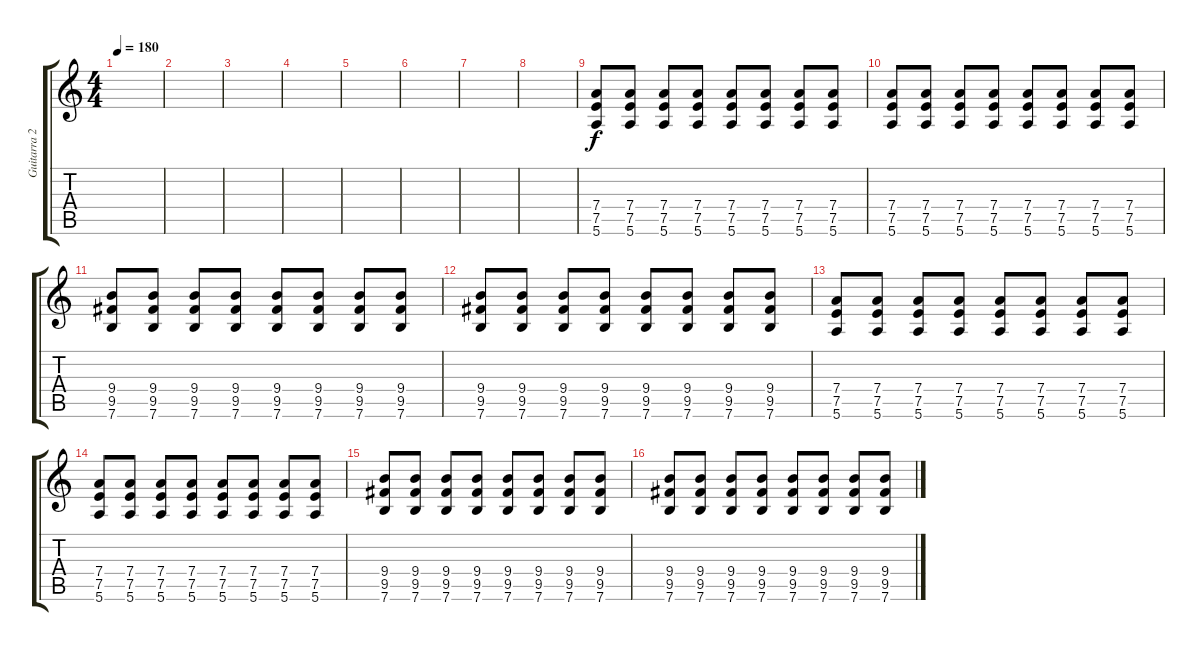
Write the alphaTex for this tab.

\track ("Guitarra 2" "Guitarra 2") {instrument distortionguitar}
\staff {score tabs}
\tuning (E4 B3 G3 D3 A2 E2) {hide}
\ts (4 4)
\tempo 180
\clef g2
\ks c
|
|
|
|
|
|
|
|
(7.4 7.5 5.6).8 (7.4 7.5 5.6).8 (7.4 7.5 5.6).8 (7.4 7.5 5.6).8 (7.4 7.5 5.6).8 (7.4 7.5 5.6).8 (7.4 7.5 5.6).8 (7.4 7.5 5.6).8 |
(7.4 7.5 5.6).8 (7.4 7.5 5.6).8 (7.4 7.5 5.6).8 (7.4 7.5 5.6).8 (7.4 7.5 5.6).8 (7.4 7.5 5.6).8 (7.4 7.5 5.6).8 (7.4 7.5 5.6).8 |
(9.4 9.5 7.6).8 (9.4 9.5 7.6).8 (9.4 9.5 7.6).8 (9.4 9.5 7.6).8 (9.4 9.5 7.6).8 (9.4 9.5 7.6).8 (9.4 9.5 7.6).8 (9.4 9.5 7.6).8 |
(9.4 9.5 7.6).8 (9.4 9.5 7.6).8 (9.4 9.5 7.6).8 (9.4 9.5 7.6).8 (9.4 9.5 7.6).8 (9.4 9.5 7.6).8 (9.4 9.5 7.6).8 (9.4 9.5 7.6).8 |
(7.4 7.5 5.6).8 (7.4 7.5 5.6).8 (7.4 7.5 5.6).8 (7.4 7.5 5.6).8 (7.4 7.5 5.6).8 (7.4 7.5 5.6).8 (7.4 7.5 5.6).8 (7.4 7.5 5.6).8 |
(7.4 7.5 5.6).8 (7.4 7.5 5.6).8 (7.4 7.5 5.6).8 (7.4 7.5 5.6).8 (7.4 7.5 5.6).8 (7.4 7.5 5.6).8 (7.4 7.5 5.6).8 (7.4 7.5 5.6).8 |
(9.4 9.5 7.6).8 (9.4 9.5 7.6).8 (9.4 9.5 7.6).8 (9.4 9.5 7.6).8 (9.4 9.5 7.6).8 (9.4 9.5 7.6).8 (9.4 9.5 7.6).8 (9.4 9.5 7.6).8 |
(9.4 9.5 7.6).8 (9.4 9.5 7.6).8 (9.4 9.5 7.6).8 (9.4 9.5 7.6).8 (9.4 9.5 7.6).8 (9.4 9.5 7.6).8 (9.4 9.5 7.6).8 (9.4 9.5 7.6).8
